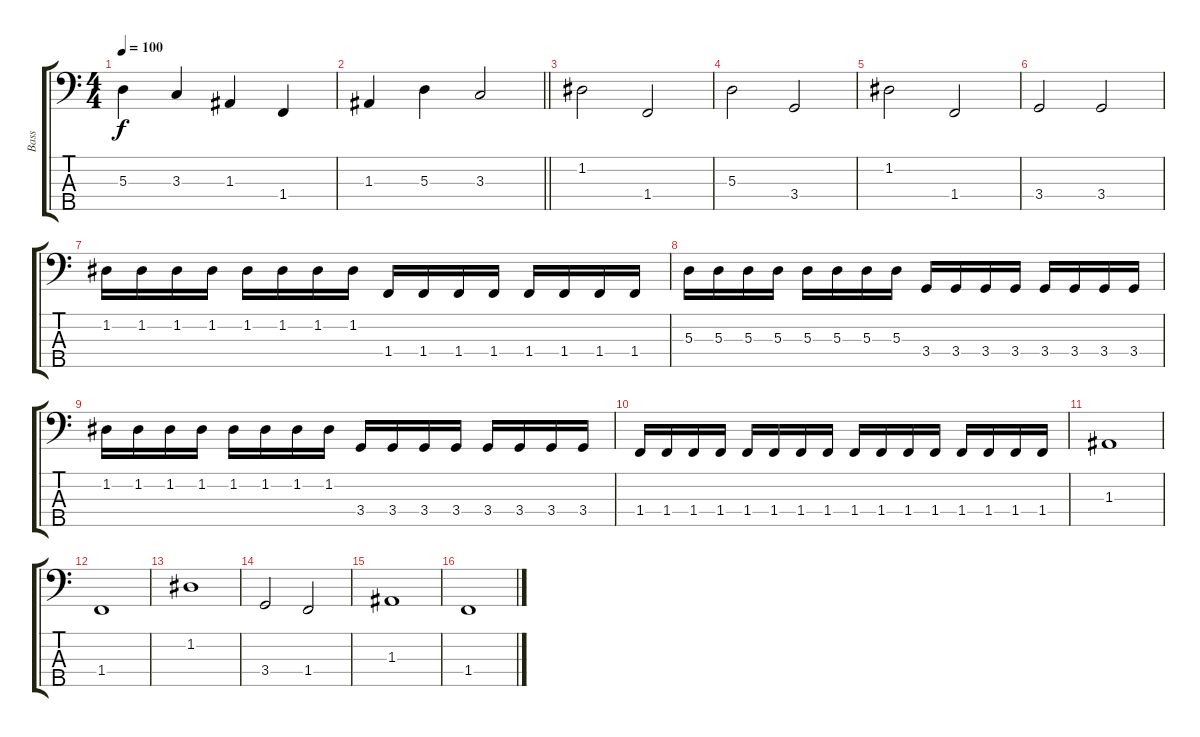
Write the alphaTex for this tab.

\track ("Bass" "Bass") {instrument electricbassfinger}
\staff {score tabs}
\tuning (G2 D2 A1 E1 B0) {hide}
\ts (4 4)
\tempo 100
\clef f4
\ks c
5.3.4{dy f} 3.3.4 1.3.4 1.4.4 |
\barLineRight lightlight
1.3.4 5.3.4 3.3.2 |
\section ("" "")
1.2.2 1.4.2 |
5.3.2 3.4.2 |
1.2.2 1.4.2 |
3.4.2 3.4.2 |
1.2.16 1.2.16 1.2.16 1.2.16 1.2.16 1.2.16 1.2.16 1.2.16 1.4.16 1.4.16 1.4.16 1.4.16 1.4.16 1.4.16 1.4.16 1.4.16 |
5.3.16 5.3.16 5.3.16 5.3.16 5.3.16 5.3.16 5.3.16 5.3.16 3.4.16 3.4.16 3.4.16 3.4.16 3.4.16 3.4.16 3.4.16 3.4.16 |
1.2.16 1.2.16 1.2.16 1.2.16 1.2.16 1.2.16 1.2.16 1.2.16 3.4.16 3.4.16 3.4.16 3.4.16 3.4.16 3.4.16 3.4.16 3.4.16 |
1.4.16 1.4.16 1.4.16 1.4.16 1.4.16 1.4.16 1.4.16 1.4.16 1.4.16 1.4.16 1.4.16 1.4.16 1.4.16 1.4.16 1.4.16 1.4.16 |
\section ("" "")
1.3.1 |
1.4.1 |
1.2.1 |
3.4.2 1.4.2 |
1.3.1 |
1.4.1
